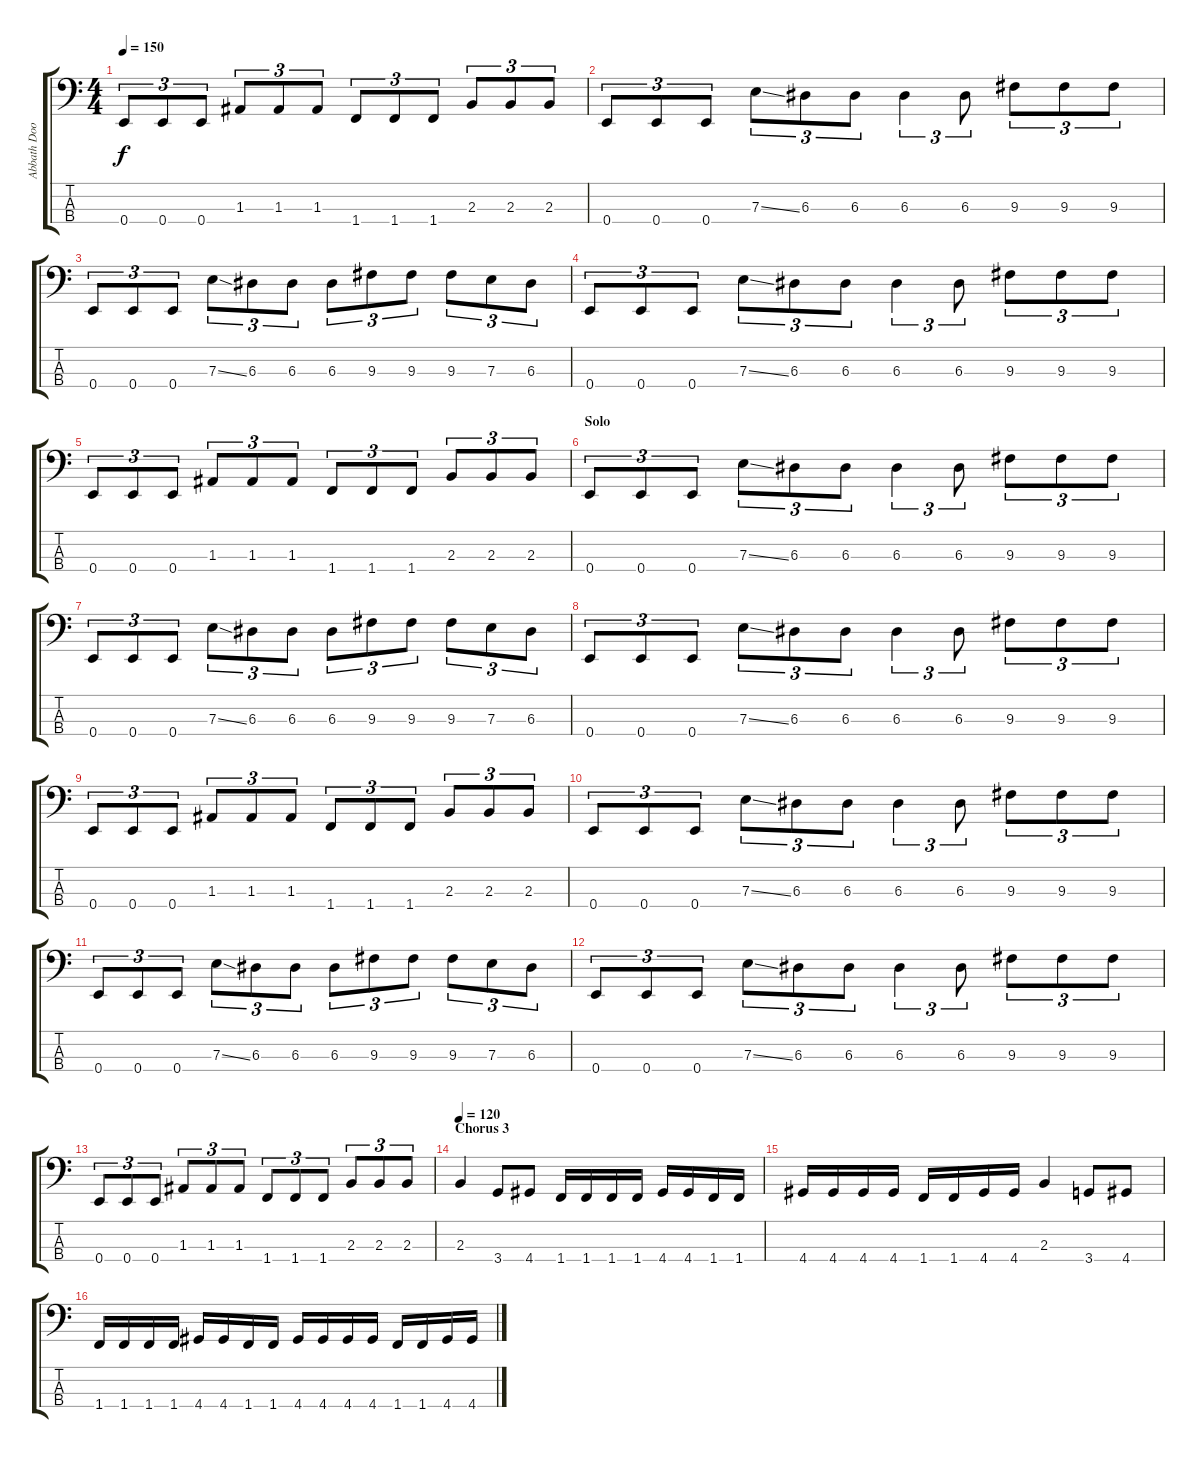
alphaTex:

\track ("Abbath Doom Occulta" "Abbath Doo") {instrument electricbasspick}
\staff {score tabs}
\tuning (G2 D2 A1 E1) {hide}
\ts (4 4)
\tempo 150
\clef f4
\ks c
0.4.8{tu (3 2) dy f} 0.4.8{tu (3 2)} 0.4.8{tu (3 2)} 1.3.8{tu (3 2)} 1.3.8{tu (3 2)} 1.3.8{tu (3 2)} 1.4.8{tu (3 2)} 1.4.8{tu (3 2)} 1.4.8{tu (3 2)} 2.3.8{tu (3 2)} 2.3.8{tu (3 2)} 2.3.8{tu (3 2)} |
0.4.8{tu (3 2)} 0.4.8{tu (3 2)} 0.4.8{tu (3 2)} 7.3{ss}.8{tu (3 2)} 6.3.8{tu (3 2)} 6.3.8{tu (3 2)} 6.3.4{tu (3 2)} 6.3.8{tu (3 2)} 9.3.8{tu (3 2)} 9.3.8{tu (3 2)} 9.3.8{tu (3 2)} |
0.4.8{tu (3 2)} 0.4.8{tu (3 2)} 0.4.8{tu (3 2)} 7.3{ss}.8{tu (3 2)} 6.3.8{tu (3 2)} 6.3.8{tu (3 2)} 6.3.8{tu (3 2)} 9.3.8{tu (3 2)} 9.3.8{tu (3 2)} 9.3.8{tu (3 2)} 7.3.8{tu (3 2)} 6.3.8{tu (3 2)} |
0.4.8{tu (3 2)} 0.4.8{tu (3 2)} 0.4.8{tu (3 2)} 7.3{ss}.8{tu (3 2)} 6.3.8{tu (3 2)} 6.3.8{tu (3 2)} 6.3.4{tu (3 2)} 6.3.8{tu (3 2)} 9.3.8{tu (3 2)} 9.3.8{tu (3 2)} 9.3.8{tu (3 2)} |
0.4.8{tu (3 2)} 0.4.8{tu (3 2)} 0.4.8{tu (3 2)} 1.3.8{tu (3 2)} 1.3.8{tu (3 2)} 1.3.8{tu (3 2)} 1.4.8{tu (3 2)} 1.4.8{tu (3 2)} 1.4.8{tu (3 2)} 2.3.8{tu (3 2)} 2.3.8{tu (3 2)} 2.3.8{tu (3 2)} |
\section ("" "Solo")
0.4.8{tu (3 2)} 0.4.8{tu (3 2)} 0.4.8{tu (3 2)} 7.3{ss}.8{tu (3 2)} 6.3.8{tu (3 2)} 6.3.8{tu (3 2)} 6.3.4{tu (3 2)} 6.3.8{tu (3 2)} 9.3.8{tu (3 2)} 9.3.8{tu (3 2)} 9.3.8{tu (3 2)} |
0.4.8{tu (3 2)} 0.4.8{tu (3 2)} 0.4.8{tu (3 2)} 7.3{ss}.8{tu (3 2)} 6.3.8{tu (3 2)} 6.3.8{tu (3 2)} 6.3.8{tu (3 2)} 9.3.8{tu (3 2)} 9.3.8{tu (3 2)} 9.3.8{tu (3 2)} 7.3.8{tu (3 2)} 6.3.8{tu (3 2)} |
0.4.8{tu (3 2)} 0.4.8{tu (3 2)} 0.4.8{tu (3 2)} 7.3{ss}.8{tu (3 2)} 6.3.8{tu (3 2)} 6.3.8{tu (3 2)} 6.3.4{tu (3 2)} 6.3.8{tu (3 2)} 9.3.8{tu (3 2)} 9.3.8{tu (3 2)} 9.3.8{tu (3 2)} |
0.4.8{tu (3 2)} 0.4.8{tu (3 2)} 0.4.8{tu (3 2)} 1.3.8{tu (3 2)} 1.3.8{tu (3 2)} 1.3.8{tu (3 2)} 1.4.8{tu (3 2)} 1.4.8{tu (3 2)} 1.4.8{tu (3 2)} 2.3.8{tu (3 2)} 2.3.8{tu (3 2)} 2.3.8{tu (3 2)} |
0.4.8{tu (3 2)} 0.4.8{tu (3 2)} 0.4.8{tu (3 2)} 7.3{ss}.8{tu (3 2)} 6.3.8{tu (3 2)} 6.3.8{tu (3 2)} 6.3.4{tu (3 2)} 6.3.8{tu (3 2)} 9.3.8{tu (3 2)} 9.3.8{tu (3 2)} 9.3.8{tu (3 2)} |
0.4.8{tu (3 2)} 0.4.8{tu (3 2)} 0.4.8{tu (3 2)} 7.3{ss}.8{tu (3 2)} 6.3.8{tu (3 2)} 6.3.8{tu (3 2)} 6.3.8{tu (3 2)} 9.3.8{tu (3 2)} 9.3.8{tu (3 2)} 9.3.8{tu (3 2)} 7.3.8{tu (3 2)} 6.3.8{tu (3 2)} |
0.4.8{tu (3 2)} 0.4.8{tu (3 2)} 0.4.8{tu (3 2)} 7.3{ss}.8{tu (3 2)} 6.3.8{tu (3 2)} 6.3.8{tu (3 2)} 6.3.4{tu (3 2)} 6.3.8{tu (3 2)} 9.3.8{tu (3 2)} 9.3.8{tu (3 2)} 9.3.8{tu (3 2)} |
0.4.8{tu (3 2)} 0.4.8{tu (3 2)} 0.4.8{tu (3 2)} 1.3.8{tu (3 2)} 1.3.8{tu (3 2)} 1.3.8{tu (3 2)} 1.4.8{tu (3 2)} 1.4.8{tu (3 2)} 1.4.8{tu (3 2)} 2.3.8{tu (3 2)} 2.3.8{tu (3 2)} 2.3.8{tu (3 2)} |
\section ("" "Chorus 3")
\tempo 120
2.3.4 3.4.8 4.4.8 1.4.16 1.4.16 1.4.16 1.4.16 4.4.16 4.4.16 1.4.16 1.4.16 |
4.4.16 4.4.16 4.4.16 4.4.16 1.4.16 1.4.16 4.4.16 4.4.16 2.3.4 3.4.8 4.4.8 |
1.4.16 1.4.16 1.4.16 1.4.16 4.4.16 4.4.16 1.4.16 1.4.16 4.4.16 4.4.16 4.4.16 4.4.16 1.4.16 1.4.16 4.4.16 4.4.16
